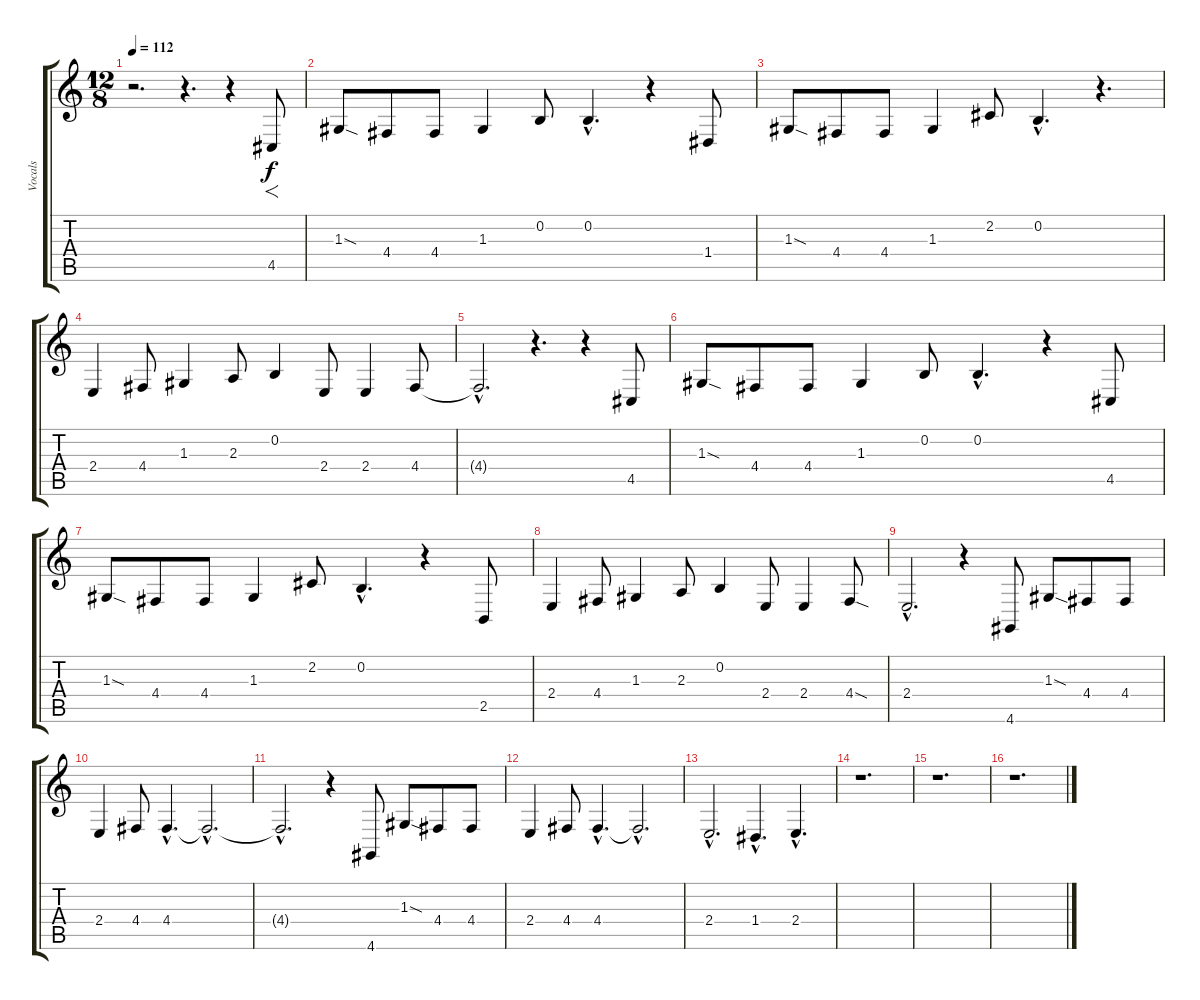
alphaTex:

\track ("Vocals" "Vocals") {instrument recorder}
\staff {score tabs}
\tuning (E4 B3 G3 D3 A2 E2) {hide}
\ts (12 8)
\tempo 112
\clef g2
\ks c
r.2{d dy f} r.4{d} r.4 4.5.8{f} |
1.3{sod}.8 4.4.8 4.4.8 1.3.4 0.2.8 0.2{hac}.4{d} r.4 1.4.8 |
1.3{sod}.8 4.4.8 4.4.8 1.3.4 2.2.8 0.2{hac}.4{d} r.4{d} |
2.4.4 4.4.8 1.3.4 2.3.8 0.2.4 2.4.8 2.4.4 4.4.8 |
4.4{hac t}.2{d} r.4{d} r.4 4.5.8 |
1.3{sod}.8 4.4.8 4.4.8 1.3.4 0.2.8 0.2{hac}.4{d} r.4 4.5.8 |
1.3{sod}.8 4.4.8 4.4.8 1.3.4 2.2.8 0.2{hac}.4{d} r.4 2.5.8 |
2.4.4 4.4.8 1.3.4 2.3.8 0.2.4 2.4.8 2.4.4 4.4{sod}.8 |
2.4{hac}.2{d} r.4 4.6.8 1.3{sod}.8 4.4.8 4.4.8 |
2.4.4 4.4.8 4.4{hac}.4{d} 4.4{hac t}.2{d} |
4.4{hac t}.2{d} r.4 4.6.8 1.3{sod}.8 4.4.8 4.4.8 |
2.4.4 4.4.8 4.4{hac}.4{d} 4.4{hac t}.2{d} |
2.4{hac}.2{d} 1.4{hac}.4{d} 2.4{hac}.4{d} |
r.1{d} |
r.1{d} |
r.1{d}
